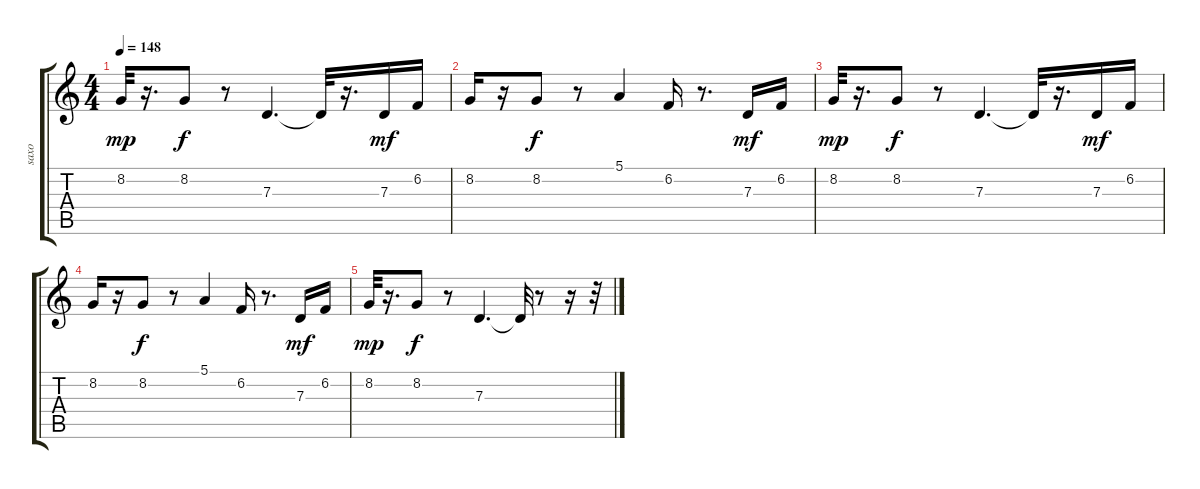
\track ("saxo                " "saxo      ") {instrument tenorsax}
\staff {score tabs}
\tuning (E4 B3 G3 D3 A2 E2) {hide}
\ts (4 4)
\tempo 148
\clef g2
\ks c
8.2.32{dy mp} r.16{d} 8.2.8{dy f} r.8 7.3.4{d} 7.3{t}.32 r.16{d} 7.3.16{dy mf} 6.2.16 |
8.2.16 r.16 8.2.8{dy f} r.8 5.1.4 6.2.16 r.8{d} 7.3.16{dy mf} 6.2.16 |
8.2.32{dy mp} r.16{d} 8.2.8{dy f} r.8 7.3.4{d} 7.3{t}.32 r.16{d} 7.3.16{dy mf} 6.2.16 |
8.2.16 r.16 8.2.8{dy f} r.8 5.1.4 6.2.16 r.8{d} 7.3.16{dy mf} 6.2.16 |
8.2.32{dy mp} r.16{d} 8.2.8{dy f} r.8 7.3.4{d} 7.3{t}.32 r.8 r.16 r.32
